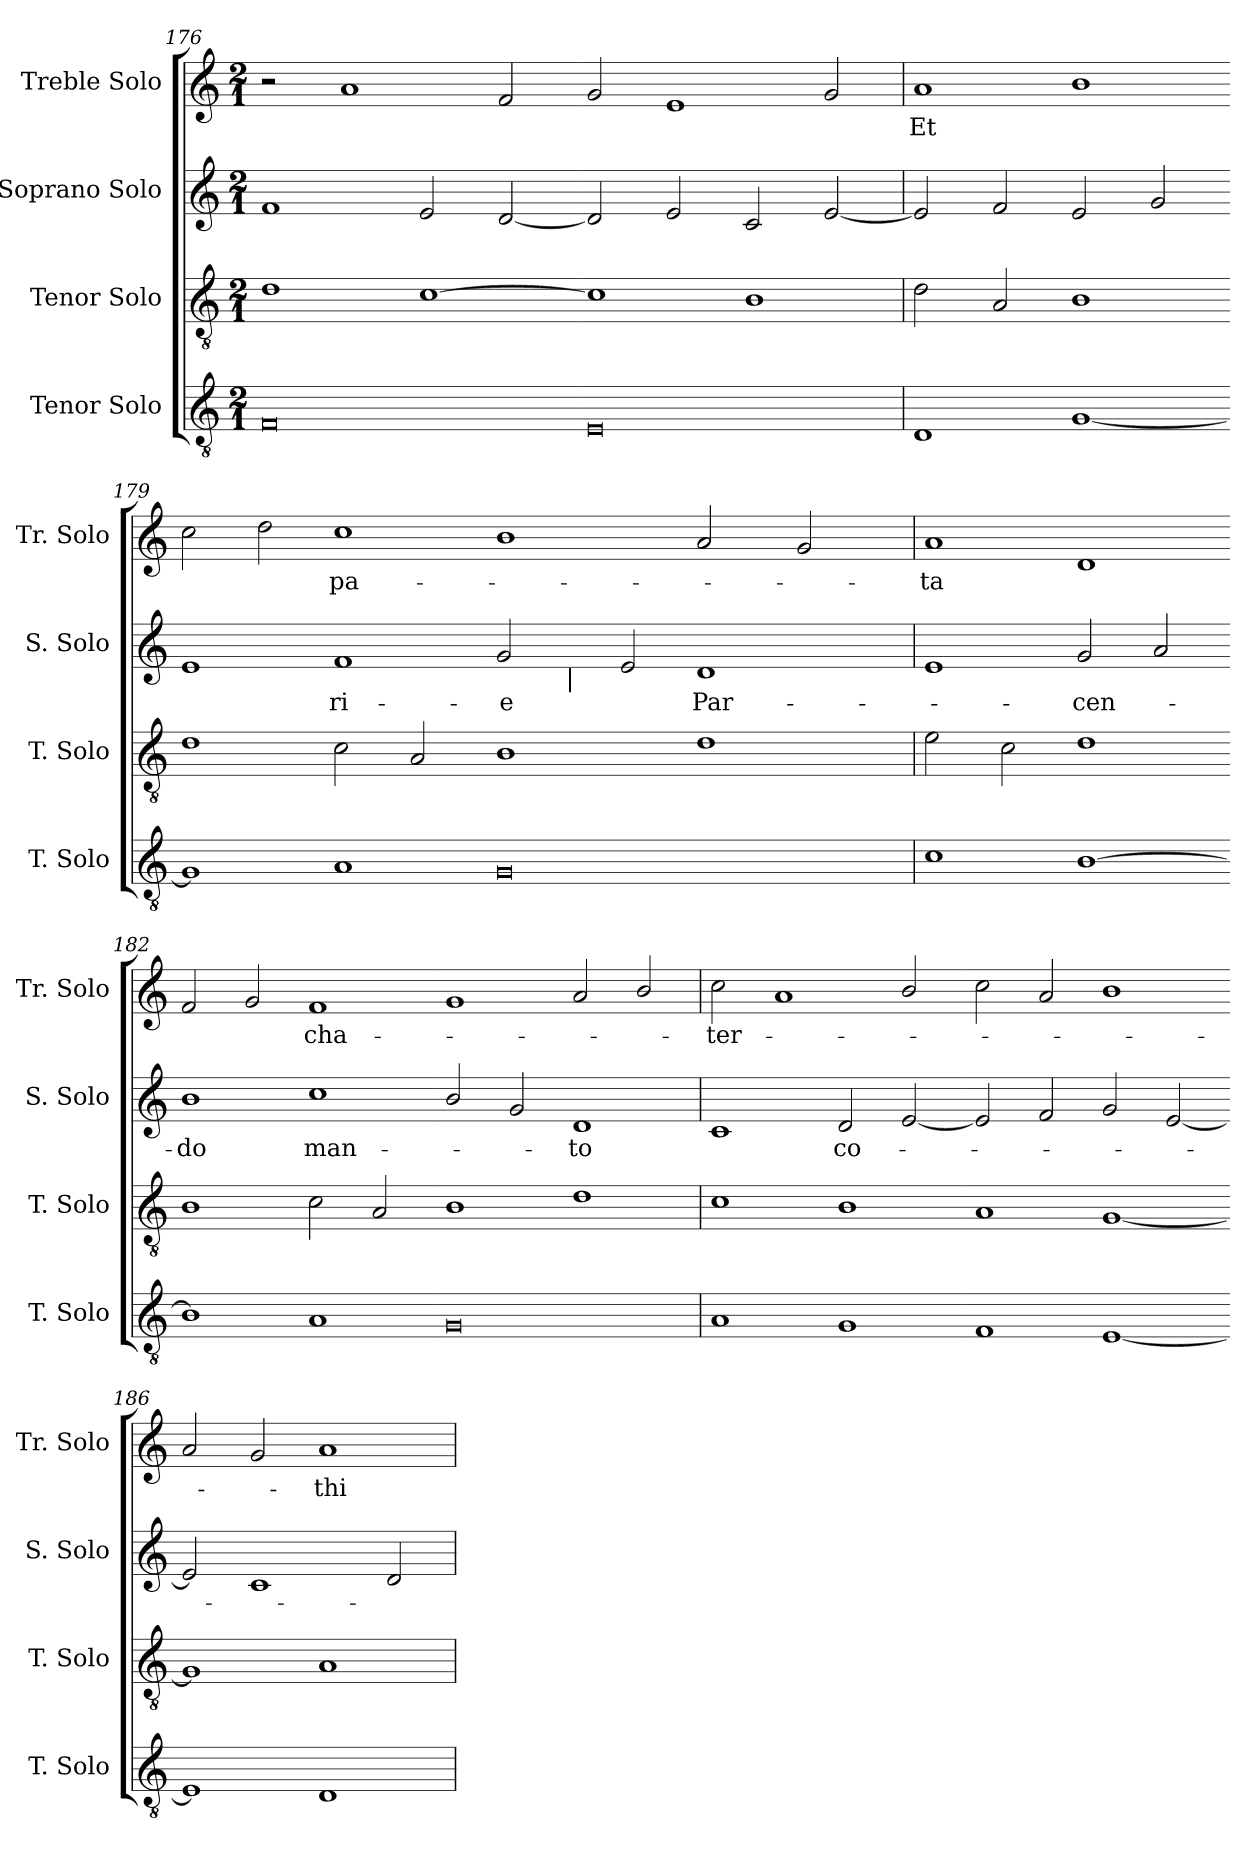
**kern	**kern	**kern	**text	**kern	**text
*part4	*part3	*part2	*part2	*part1	*part1
*staff4	*staff3	*staff2	*staff2	*staff1	*staff1
*I"Tenor Solo	*I"Tenor Solo	*I"Soprano Solo	*	*I"Treble Solo	*
*I'T. Solo	*I'T. Solo	*I'S. Solo	*	*I'Tr. Solo	*
*clefGv2	*clefGv2	*clefG2	*	*clefG2	*
*ITrd7c12	*ITrd7c12	*	*	*	*
*k[]	*k[]	*k[]	*	*k[]	*
*C:	*C:	*C:	*	*C:	*
*M2/1	*M2/1	*M2/1	*	*M2/1	*
=176	=176	=176	=176	=176	=176
0FFi	1Di	1fi	.	2r	.
.	.	.	.	1ai	.
.	[>1Ci	2ei/	.	.	.
.	.	[<2di/	.	2fi/	.
=177-	=177-	=177-	=177-	=177-	=177-
0EEi	1Ci]	2di/]	.	2gi/	.
.	.	2ei/	.	1ei	.
.	1BBi	2ci/	.	.	.
.	.	[<2ei/	.	2gi/	.
=178	=178	=178	=178	=178	=178
!	!	!	!	!	!LO:LY:b:color=#000000
1DDi	2Di\	2ei/]	.	1ai	Et
.	2AAi/	2fi/	.	.	.
[<1GGi	1BBi	2ei/	.	1bi	.
.	.	2gi/	.	.	.
=179-	=179-	=179-	=179-	=179-	=179-
1GGi]	1Di	1ei	.	2cci\	.
.	.	.	.	2ddi\	.
!	!	!	!LO:LY:b:color=#000000	!	!
!	!	!	!	!	!LO:LY:b:color=#000000
1AAi	2Ci\	1fi	-ri-	1cci	pa-
.	2AAi/	.	.	.	.
=180-	=180-	=180-	=180-	=180-	=180-
!	!	!	!LO:LY:b:color=#000000	!	!
*	*	*^	*	*	*
0GGi	1BBi	2gi/	8ryy	-e	1bi	.
.	.	.	16ryy	.	.	.
.	.	.	64ryy	.	.	.
.	.	.	256.ryy	.	.	.
!	!	!	!LO:TX:b:i:t=|	!	!	!
.	.	.	1ryy	.	.	.
.	.	2ei/	.	.	.	.
!	!	!	!	!LO:LY:b:color=#000000	!	!
.	1Di	1di	.	Par-	2ai/	.
.	.	.	2ryy	.	.	.
.	.	.	.	.	2gi/	.
.	.	.	4ryy	.	.	.
.	.	.	32ryy	.	.	.
.	.	.	128ryy	.	.	.
.	.	.	512ryy	.	.	.
*	*	*v	*v	*	*	*
!!LO:LB:g=z
=181	=181	=181	=181	=181	=181
*	*	*^	*	*	*
!	!	!	!	!	!	!LO:LY:b:color=#000000
*	*	*v	*v	*	*	*
1Ci	2Ei\	1ei	.	1ai	-ta
.	2Ci\	.	.	.	.
!	!	!	!LO:LY:b:color=#000000	!	!
[<1BBi	1Di	2gi/	-cen-	1di	.
.	.	2ai/	.	.	.
=182-	=182-	=182-	=182-	=182-	=182-
!	!	!	!LO:LY:b:color=#000000	!	!
1BBi]	1BBi	1bi	-do	2fi/	.
.	.	.	.	2gi/	.
!	!	!	!LO:LY:b:color=#000000	!	!
!	!	!	!	!	!LO:LY:b:color=#000000
1AAi	2Ci\	1cci	man-	1fi	cha-
.	2AAi/	.	.	.	.
=183-	=183-	=183-	=183-	=183-	=183-
0GGi	1BBi	2bi/	.	1gi	.
.	.	2gi/	.	.	.
!	!	!	!LO:LY:b:color=#000000	!	!
.	1Di	1di	-to	2ai/	.
.	.	.	.	2bi/	.
=184	=184	=184	=184	=184	=184
!	!	!	!	!	!LO:LY:b:color=#000000
1AAi	1Ci	1ci	.	2cci\	-ter-
.	.	.	.	1ai	.
!	!	!	!LO:LY:b:color=#000000	!	!
1GGi	1BBi	2di/	co-	.	.
.	.	[<2ei/	.	2bi/	.
=185-	=185-	=185-	=185-	=185-	=185-
1FFi	1AAi	2ei/]	.	2cci\	.
.	.	2fi/	.	2ai/	.
[<1EEi	[<1GGi	2gi/	.	1bi	.
.	.	[<2ei/	.	.	.
=186-	=186-	=186-	=186-	=186-	=186-
1EEi]	1GGi]	2ei/]	.	2ai/	.
.	.	1ci	.	2gi/	.
!	!	!	!	!	!LO:LY:b:color=#000000
1DDi	1AAi	.	.	1ai	-thi-
.	.	2di/	.	.	.
=	=	=	=	=	=
*-	*-	*-	*-	*-	*-
